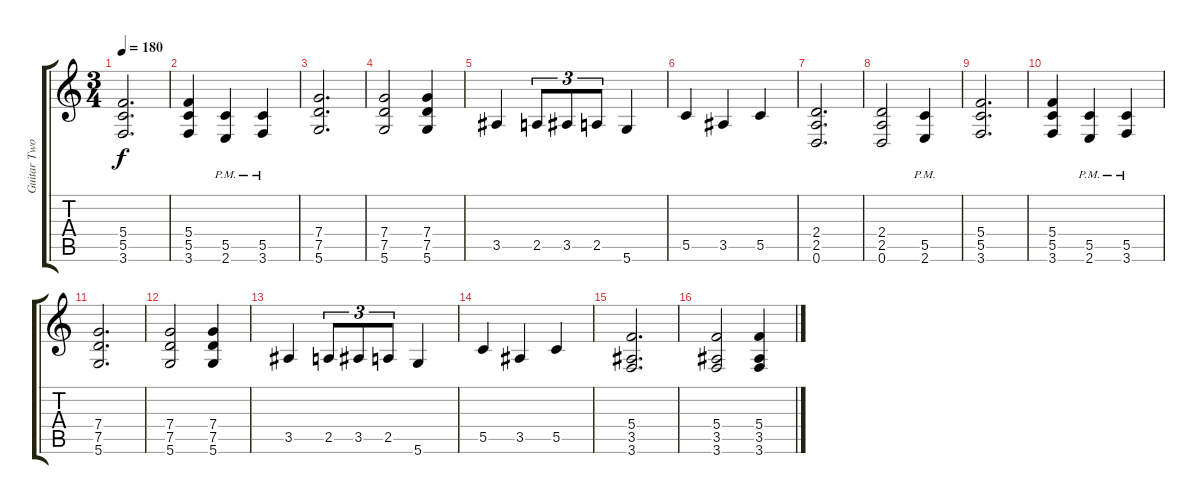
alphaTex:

\track ("Guitar Two" "Guitar Two") {instrument distortionguitar}
\staff {score tabs}
\tuning (D4 A3 F3 C3 G2 D2) {hide}
\ts (3 4)
\tempo 180
\clef g2
\ks c
(5.4 5.5 3.6).2{d dy f} |
(5.4 5.5 3.6).4 (5.5{pm} 2.6{pm}).4 (5.5{pm} 3.6{pm}).4 |
(7.4 7.5 5.6).2{d} |
(7.4 7.5 5.6).2 (7.4 7.5 5.6).4 |
3.5.4 2.5.8{tu (3 2)} 3.5.8{tu (3 2)} 2.5.8{tu (3 2)} 5.6.4 |
5.5.4 3.5.4 5.5.4 |
(2.4 2.5 0.6).2{d} |
(2.4 2.5 0.6).2 (5.5{pm} 2.6{pm}).4 |
(5.4 5.5 3.6).2{d} |
(5.4 5.5 3.6).4 (5.5{pm} 2.6{pm}).4 (5.5{pm} 3.6{pm}).4 |
(7.4 7.5 5.6).2{d} |
(7.4 7.5 5.6).2 (7.4 7.5 5.6).4 |
3.5.4 2.5.8{tu (3 2)} 3.5.8{tu (3 2)} 2.5.8{tu (3 2)} 5.6.4 |
5.5.4 3.5.4 5.5.4 |
(5.4 3.5 3.6).2{d} |
(5.4 3.5 3.6).2 (5.4 3.5 3.6).4
